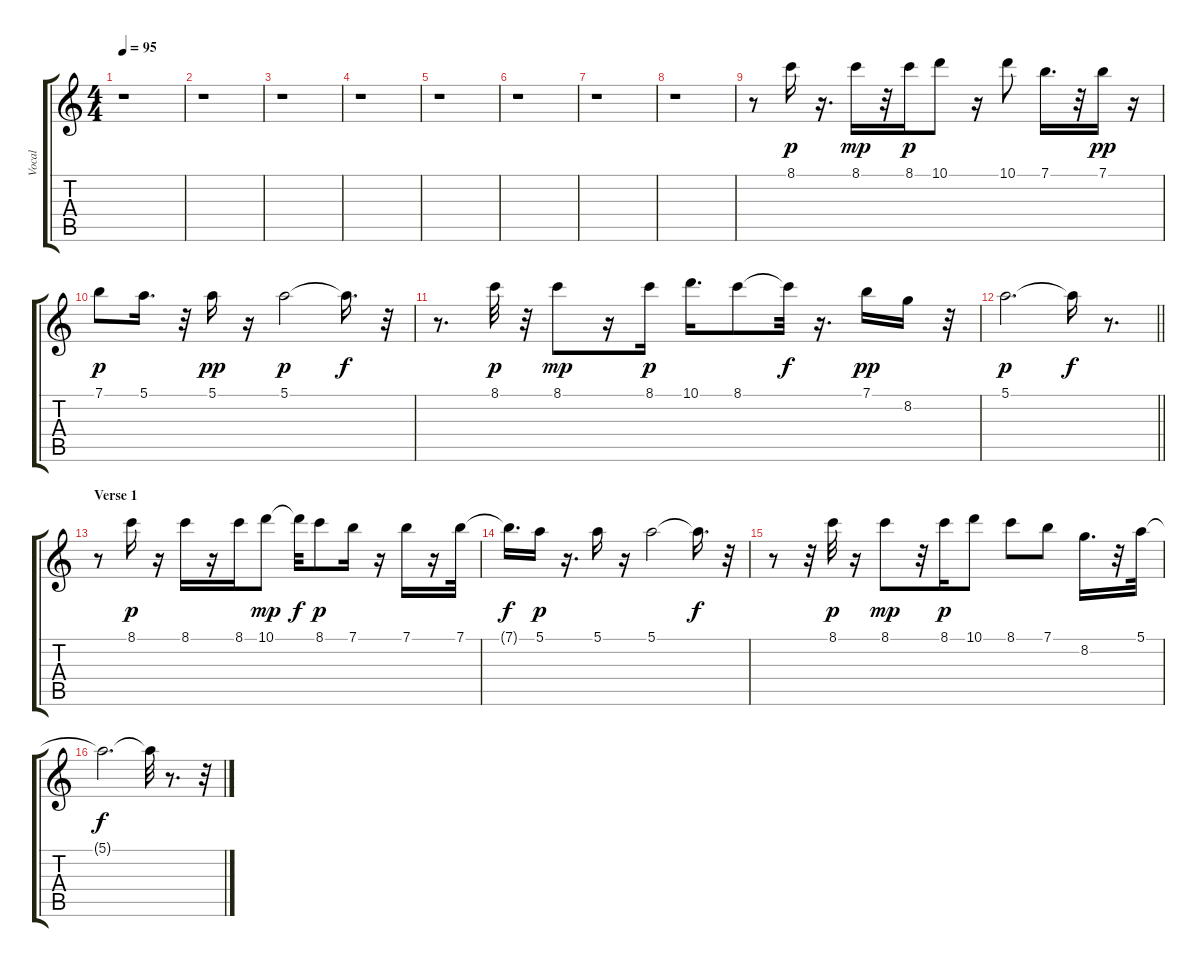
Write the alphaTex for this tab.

\track ("Vocal" "Vocal") {instrument electricbasspick}
\staff {score tabs}
\tuning (E4 B3 G3 D3 A2 E2) {hide}
\ts (4 4)
\tempo 95
\clef g2
\ks c
r.1{dy p instrument electricbasspick} |
r.1 |
r.1 |
r.1 |
r.1 |
r.1 |
r.1 |
r.1 |
r.8 8.1.16 r.16{d} 8.1.16{dy mp} r.32 8.1.16{dy p} 10.1.8 r.16 10.1.8 7.1.16{d} r.32 7.1.16{dy pp} r.16 |
7.1.8{dy p} 5.1.16{d} r.32 5.1.16{dy pp} r.16 5.1.2{dy p} 5.1{t}.16{d dy f} r.32 |
r.8{d} 8.1.32{dy p} r.32 8.1.8{dy mp} r.16 8.1.16{dy p} 10.1.16{d} 8.1.8 8.1{t}.32{dy f} r.16{d} 7.1.16{dy pp} 8.2.16 r.32 |
\barLineRight lightlight
5.1.2{d dy p} 5.1{t}.16{dy f} r.8{d} |
\section ("" "Verse 1")
r.8 8.1.16{dy p} r.16 8.1.16 r.16 8.1.16 10.1.8{dy mp} 10.1{t}.32{dy f} 8.1.8{dy p} 7.1.16 r.16 7.1.16 r.16 7.1.32 |
7.1{t}.16{d dy f} 5.1.16{dy p} r.16{d} 5.1.16 r.16 5.1.2 5.1{t}.16{d dy f} r.32 |
r.8 r.32 8.1.32{dy p} r.16 8.1.8{dy mp} r.32 8.1.16{dy p} 10.1.8 8.1.8 7.1.8 8.2.16{d} r.32 5.1.32 |
5.1{t}.2{d dy f} 5.1{t}.32 r.8{d} r.32
